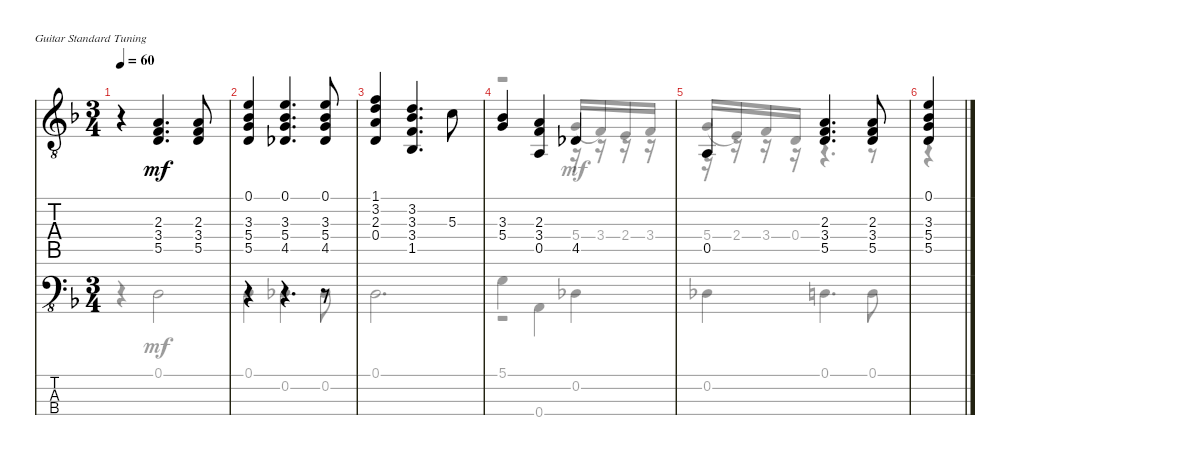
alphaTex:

\defaultSystemsLayout 4
\bracketExtendMode nobrackets
\singleTrackTrackNamePolicy hidden
\otherSystemsTrackNameOrientation horizontal
\extendBarLines
\chordDiagramsInScore
\track ("Guitarra" "n.guit.") {instrument acousticguitarnylon}
\staff {score tabs}
\tuning (E4 B3 G3 D3 A2 E2)
\displaytranspose 0
\voice
\ts (3 4)
\beaming (8 2 2 2)
\tempo 60
\clef g2
\ottava 8vb
\ks dminor
r.4{dy mf instrument acousticguitarnylon beam Down} (5.5{acc forcenatural} 3.4{acc forcenatural} 2.3{acc forcenatural}).4{d beam Up} (5.5{acc forcenatural} 3.4{acc forcenatural} 2.3{acc forcenatural}).8{beam Up} |
(5.5{acc forcenatural} 5.4{acc forcenatural} 3.3{acc b} 0.1{acc forcenatural}).4{beam Up} (4.5{acc b} 5.4{acc forcenatural} 3.3{acc b} 0.1{acc forcenatural}).4{d beam Up} (4.5{acc b} 5.4{acc forcenatural} 3.3{acc b} 0.1{acc forcenatural}).8{beam Up} |
(0.4{acc forcenatural} 2.3{acc forcenatural} 3.2{acc forcenatural} 1.1{acc forcenatural}).4{beam Up} (1.5{acc b} 3.4{acc forcenatural} 3.3{acc b} 3.2{acc forcenatural}).4{d beam Up} 5.3{acc forcenatural}.8{beam Down} |
(5.4{acc forcenatural} 3.3{acc b}).4{beam Up} (0.5{acc forcenatural} 3.4{acc forcenatural} 2.3{acc forcenatural}).4{beam Up} 4.5{acc b}.4{beam Up} |
0.5{acc forcenatural}.4{beam Up} (5.5{acc forcenatural} 3.4{acc forcenatural} 2.3{acc forcenatural}).4{d beam Up} (5.5{acc forcenatural} 3.4{acc forcenatural} 2.3{acc forcenatural}).8{beam Up} |
(5.5{acc forcenatural} 5.4{acc forcenatural} 3.3{acc b} 0.1{acc forcenatural}).4{beam Up}
\voice
\clef g2
\ottava 8vb
\simile none
\ks dminor
|
|
|
r.2{beam Down} 5.4{acc forcenatural}.16{legatoorigin beam Up} 3.4{acc forcenatural}.16{beam Up} 2.4{acc forcenatural}.16{beam Up} 3.4{acc forcenatural}.16{beam Up} |
5.4{acc forcenatural}.16{legatoorigin beam Up} 2.4{acc forcenatural}.16{beam Up} 3.4{acc forcenatural}.16{beam Up} 0.4{acc forcenatural}.16{beam Up} |
\voice
\clef g2
\ottava 8vb
\simile none
\ks dminor
|
|
|
r.2{dy mf beam Down} r.16{beam Down} r.16{beam Down} r.16{beam Down} r.16{beam Down} |
r.16{beam Down} r.16{beam Down} r.16{beam Down} r.16{beam Down} r.4{d beam Down} r.8{beam Down} |
r.4{beam Down}
\staff {score tabs}
\tuning (D2 Db2 B1 A1)
\displaytranspose 0
\voice
\clef f4
\ottava 8vb
\simile none
\ks dminor
|
r.4{dy mf beam Up} r.4{d beam Up} r.8{beam Up} |
|
|
|
\voice
\clef f4
\ottava 8vb
\simile none
\ks dminor
|
|
|
|
|
\voice
\clef f4
\ottava 8vb
\simile none
\ks dminor
|
|
|
r.2{dy mf beam Up} |
|
\voice
\clef f4
\ottava 8vb
\simile none
\ks dminor
r.4{dy mf beam Down} 0.1{acc forcenatural}.2{beam Down} |
0.1{acc forcenatural}.4{beam Down} 0.2{acc b}.4{d beam Down} 0.2{acc b}.8{beam Down} |
0.1{acc forcenatural}.2{d beam Down} |
5.1{acc forcenatural}.4{beam Down} 0.4{acc forcenatural}.4{beam Down} 0.2{acc b}.4{beam Down} |
0.2{acc b}.4{beam Down} 0.1{acc forcenatural}.4{d beam Down} 0.1{acc forcenatural}.8{beam Down} |
